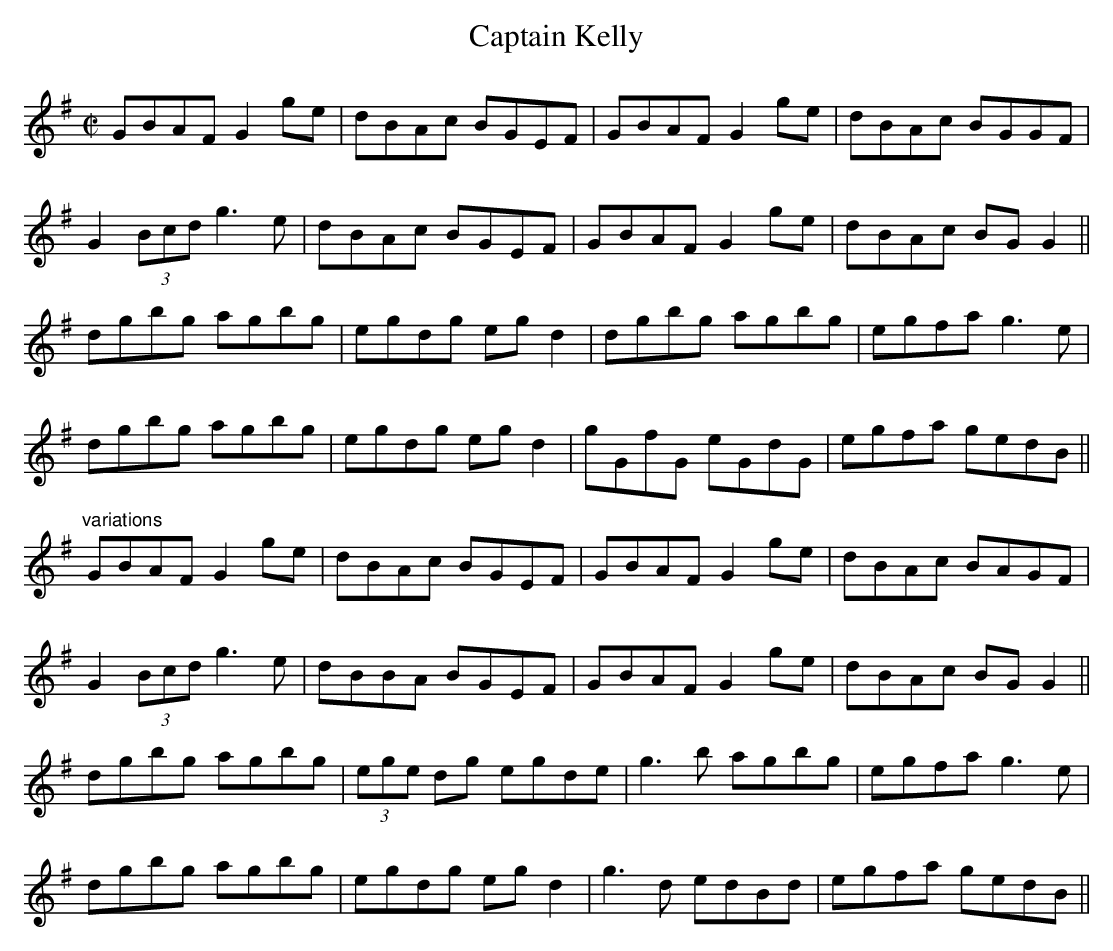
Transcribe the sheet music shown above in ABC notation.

X:1
T:Captain Kelly
M:C|
K:G
GBAF G2ge|dBAc BGEF|GBAF G2ge|dBAc BGGF|
G2 (3Bcd g3e|dBAc BGEF|GBAF G2ge|dBAc BGG2||
dgbg agbg|egdg egd2|dgbg agbg|egfa g3e|
dgbg agbg|egdg egd2|gGfG eGdG|egfa gedB||
"variations"
GBAF G2ge|dBAc BGEF|GBAF G2ge|dBAc BAGF|
G2 (3Bcd g3e|dBBA BGEF|GBAF G2ge|dBAc BGG2||
dgbg agbg|(3ege dg egde|g3b agbg|egfa g3e|
dgbg agbg|egdg egd2|g3d edBd|egfa gedB||
